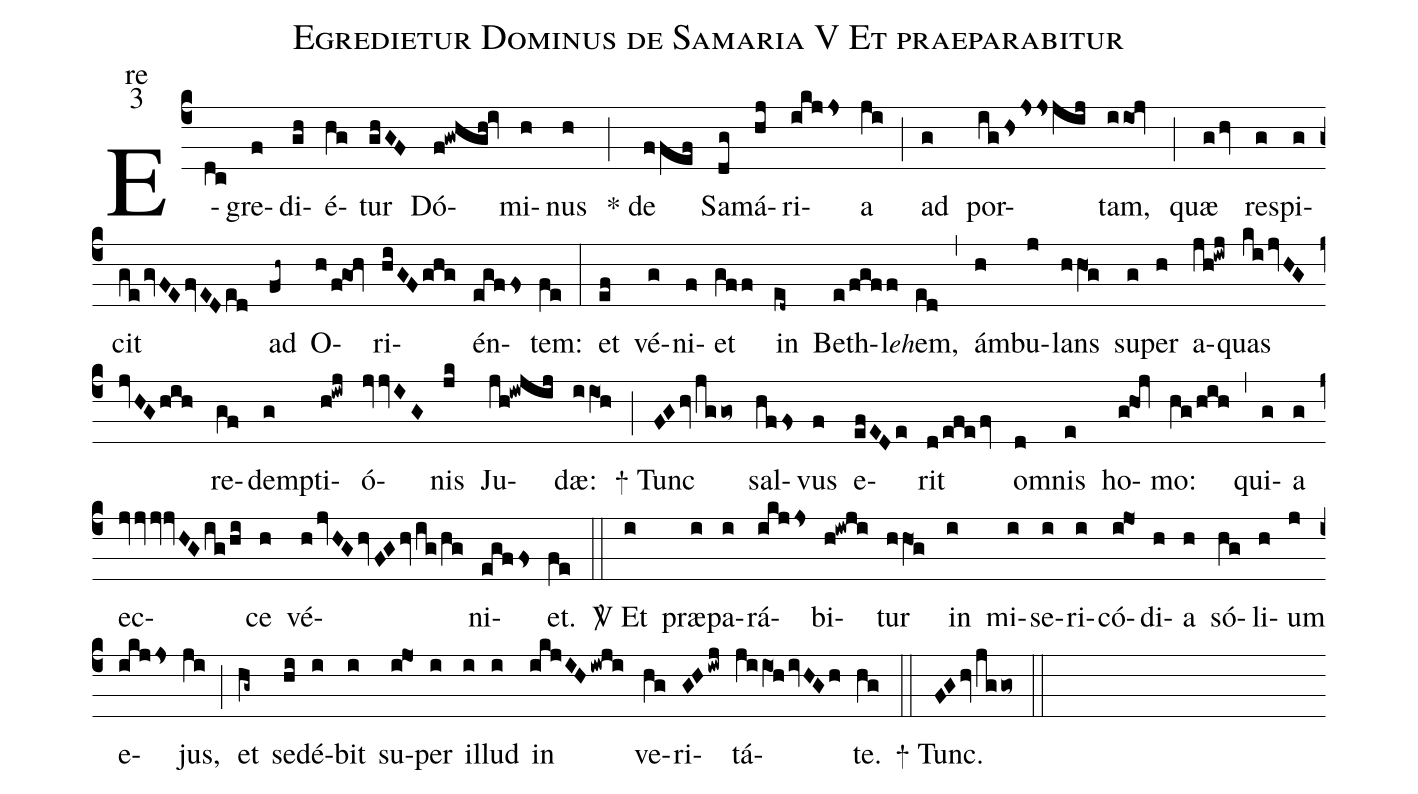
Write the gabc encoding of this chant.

name:Egredietur Dominus de Samaria V Et praeparabitur;
office-part:re;
mode:3;
%%
(c4) E(dc)gre(f)di(gh)é(hg)tur(ghGF) Dó(f!gwhgh!iv)mi(h)nus(h) (;)
<sp>*</sp> de(ffef) Sa(dg)má(hj)ri(ikjJs)a(ji) (;)
ad(g) por(igHsJssjij)tam,(iio1!jv) (;)
quæ(ghv) re(g)spi(g)cit(gegvFEfvEDed) ad(fh~) O(h/f!go1!hv)ri(hiGFghg)én(egfFs)tem:(fe) (:)
et(ef) vé(g)ni(f)et(gff) in(ed~) Beth(e/fgff)l<e>eh</e>em,(ed) (,)
ám(h)bu(j)lans(hhO1!g) su(g)per(h) a(jh!iwj)quas(kijvHGjvHGhih) re(gf)dem(g)pti(h!iwj)ó(jvvIG)nis(jk) Ju(jh!iwjij)dæ:(iiO1!h) (;)
<sp>+</sp> Tunc(FGhvjggo~) sal(hfFs)vus(f) e(efEDe)rit(d/efefv) o(d)mnis(e) ho(g!ho1j)mo:(hg/hih) (,)
qui(g)a(g) ec(jvjvjv/0jvHGig/hi)ce(h) vé(hjvHGhvFGhvig/hg)ni(egfFs)et.(fe) (::)
<sp>V/</sp> Et(i) præ(i)pa(i)rá(ikjJs)bi(h!iwji)tur(hhO1g) in(i) mi(i)se(i)ri(i)có(i!jo1)di(h)a(h) só(hg)li(h)um(j) e(ikjJs)jus,(ji) (;)
et(hg~) se(hi)dé(i)bit(i) su(i!jo1)per(i) il(i)lud(i) in(ikjIHiwji) ve(hg)ri(GHiwj)tá(jiiO1hivHGh)te.(hg) (::)
<sp>+</sp> Tunc.(FGhvjggo~) (::)
